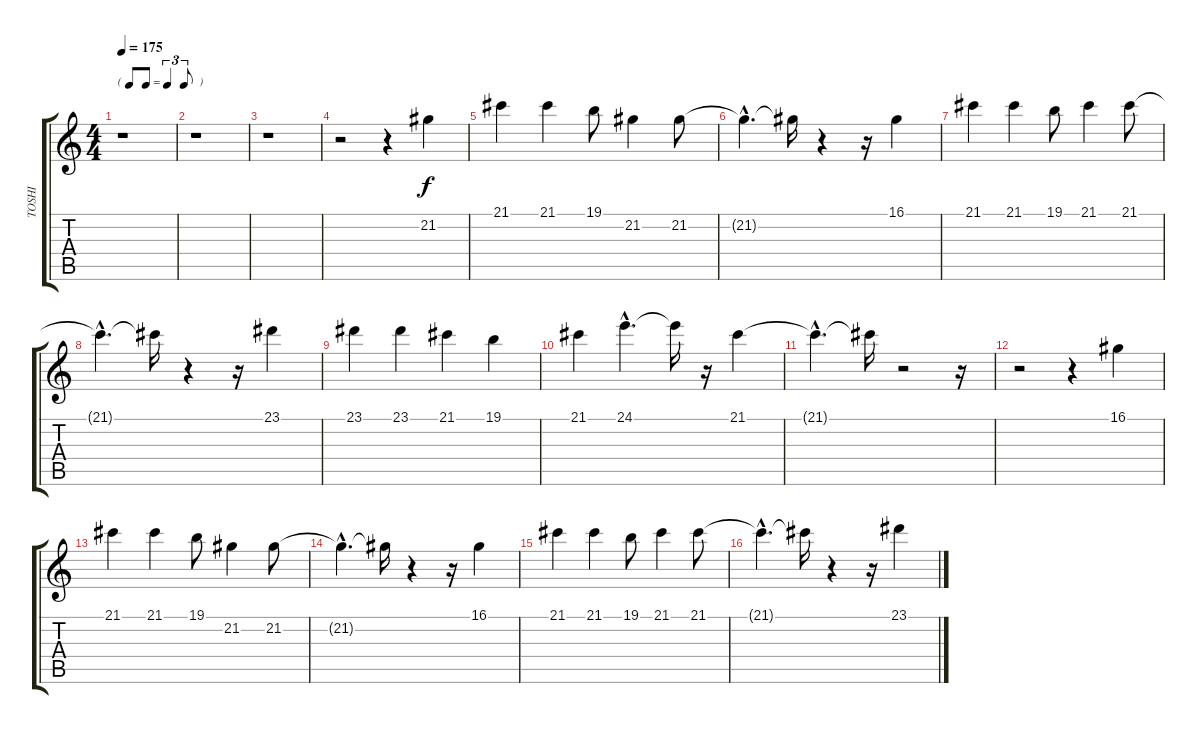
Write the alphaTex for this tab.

\track ("TOSHI" "TOSHI") {instrument electricgrandpiano}
\staff {score tabs}
\tuning (E4 B3 G3 D3 A2 E2) {hide}
\ts (4 4)
\tf triplet8th
\tempo 175
\clef g2
\ks c
r.1{dy f} |
r.1 |
r.1 |
r.2 r.4 21.2.4 |
21.1.4 21.1.4 19.1.8 21.2.4 21.2.8 |
21.2{hac t}.4{d} 21.2{t}.16 r.4 r.16 16.1.4 |
21.1.4 21.1.4 19.1.8 21.1.4 21.1.8 |
21.1{hac t}.4{d} 21.1{t}.16 r.4 r.16 23.1.4 |
23.1.4 23.1.4 21.1.4 19.1.4 |
21.1.4 24.1{hac}.4{d} 24.1{t}.16 r.16 21.1.4 |
21.1{hac t}.4{d} 21.1{t}.16 r.2 r.16 |
r.2 r.4 16.1.4 |
21.1.4 21.1.4 19.1.8 21.2.4 21.2.8 |
21.2{hac t}.4{d} 21.2{t}.16 r.4 r.16 16.1.4 |
21.1.4 21.1.4 19.1.8 21.1.4 21.1.8 |
21.1{hac t}.4{d} 21.1{t}.16 r.4 r.16 23.1.4
